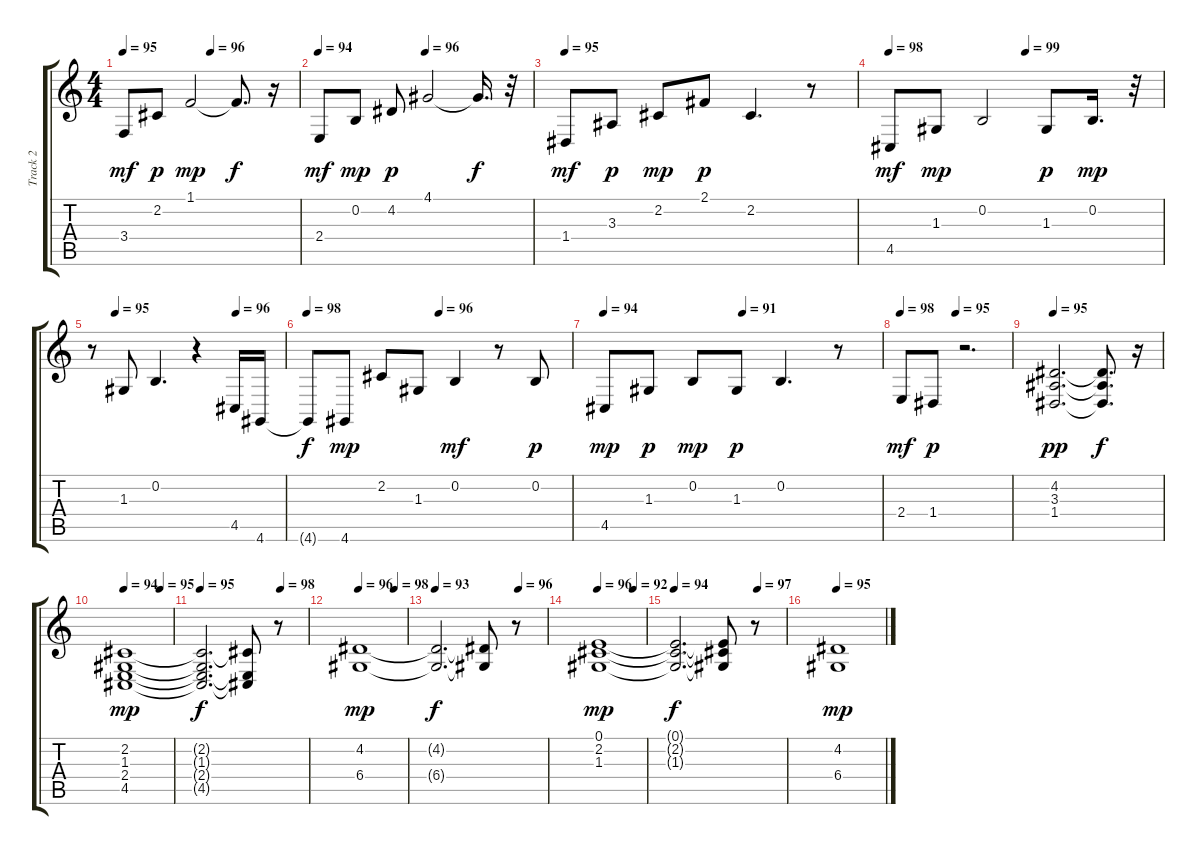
\track ("Track 2" "Track 2") {instrument acousticgrandpiano}
\staff {score tabs}
\tuning (E4 B3 G3 D3 A2 E2) {hide}
\ts (4 4)
\tempo 95
\tempo (96 0.5)
\clef g2
\ks c
3.4.8{dy mf} 2.2.8{dy p} 1.1.2{dy mp} 1.1{t}.8{d dy f} r.16 |
\tempo 94
\tempo (96 0.5)
2.4.8{dy mf} 0.2.8{dy mp} 4.2.8{dy p} 4.1.2 4.1{t}.16{d dy f} r.32 |
\tempo 95
1.4.8{dy mf} 3.3.8{dy p} 2.2.8{dy mp} 2.1.8{dy p} 2.2.4{d} r.8 |
\tempo 98
\tempo (99 0.5)
4.5.8{dy mf} 1.3.8{dy mp} 0.2.2 1.3.8{dy p} 0.2.16{d dy mp} r.32 |
\tempo (95 0.125)
\tempo (96 0.75)
r.8 1.3.8 0.2.4{d} r.4 4.5.16 4.6.16 |
\tempo 98
\tempo (96 0.5)
4.6{t}.8{dy f} 4.6.8{dy mp} 2.2.8 1.3.8 0.2.4{dy mf} r.8 0.2.8{dy p} |
\tempo 94
\tempo (91 0.5)
4.5.8{dy mp} 1.3.8{dy p} 0.2.8{dy mp} 1.3.8{dy p} 0.2.4{d} r.8 |
\tempo 98
\tempo (95 0.5)
2.4.8{dy mf} 1.4.8{dy p} r.2{d} |
\tempo 95
(4.2 3.3 1.4).2{d dy pp} (4.2{t} 3.3{t} 1.4{t}).8{d dy f} r.16 |
\tempo 94
\tempo (95 0.75)
(2.2 1.3 2.4 4.5).1{dy mp} |
\tempo 95
\tempo (98 0.75)
(2.2{t} 1.3{t} 2.4{t} 4.5{t}).2{d dy f} (2.2{t} 2.4{t} 4.5{t}).8 r.8 |
\tempo 96
\tempo (98 0.75)
(4.2 6.4).1{dy mp} |
\tempo 93
\tempo (96 0.75)
(4.2{t} 6.4{t}).2{d dy f} (4.2{t} 6.4{t}).8 r.8 |
\tempo 96
\tempo (92 0.75)
(0.1 2.2 1.3).1{dy mp} |
\tempo 94
\tempo (97 0.75)
(0.1{t} 2.2{t} 1.3{t}).2{d dy f} (0.1{t} 2.2{t} 1.3{t}).8 r.8 |
\tempo 95
(4.2 6.4).1{dy mp}
